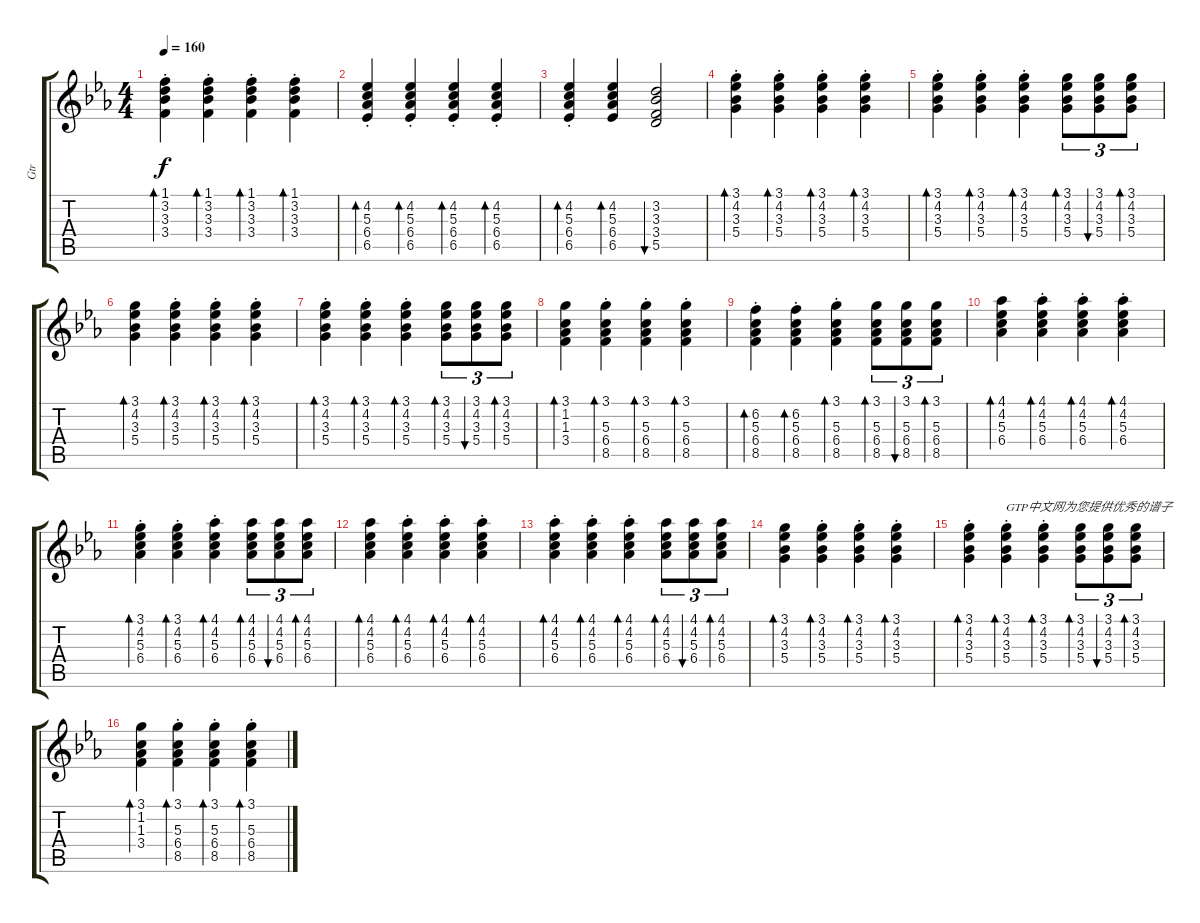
\track ("Gtr" "Gtr") {instrument overdrivenguitar}
\staff {score tabs}
\tuning (E4 B3 G3 D3 A2 E2) {hide}
\ts (4 4)
\tempo 160
\clef g2
\ks eb
(1.1{st} 3.2{st} 3.3{st} 3.4{st}).4{bd 60 dy f} (1.1{st} 3.2{st} 3.3{st} 3.4{st}).4{bd 60} (1.1{st} 3.2{st} 3.3{st} 3.4{st}).4{bd 60} (1.1{st} 3.2{st} 3.3{st} 3.4{st}).4{bd 60} |
(4.2{st} 5.3{st} 6.4{st} 6.5{st}).4{bd 60} (4.2{st} 5.3{st} 6.4{st} 6.5{st}).4{bd 60} (4.2{st} 5.3{st} 6.4{st} 6.5{st}).4{bd 60} (4.2{st} 5.3{st} 6.4{st} 6.5{st}).4{bd 60} |
(4.2{st} 5.3{st} 6.4{st} 6.5{st}).4{bd 60} (4.2 5.3 6.4 6.5).4{bd 60} (3.2 3.3 3.4 5.5).2{bu 60} |
(3.1{st} 4.2{st} 3.3{st} 5.4{st}).4{bd 60} (3.1{st} 4.2{st} 3.3{st} 5.4{st}).4{bd 60} (3.1{st} 4.2{st} 3.3{st} 5.4{st}).4{bd 60} (3.1{st} 4.2{st} 3.3{st} 5.4{st}).4{bd 60} |
(3.1{st} 4.2{st} 3.3{st} 5.4{st}).4{bd 60} (3.1{st} 4.2{st} 3.3{st} 5.4{st}).4{bd 60} (3.1{st} 4.2{st} 3.3{st} 5.4{st}).4{bd 60} (3.1 4.2 3.3 5.4).8{tu (3 2) bd 60} (3.1 4.2 3.3 5.4).8{tu (3 2) bu 60} (3.1 4.2 3.3 5.4).8{tu (3 2) bd 60} |
(3.1 4.2 3.3 5.4).4{bd 60} (3.1{st} 4.2{st} 3.3{st} 5.4{st}).4{bd 60} (3.1{st} 4.2{st} 3.3{st} 5.4{st}).4{bd 60} (3.1{st} 4.2{st} 3.3{st} 5.4{st}).4{bd 60} |
(3.1{st} 4.2{st} 3.3{st} 5.4{st}).4{bd 60} (3.1{st} 4.2{st} 3.3{st} 5.4{st}).4{bd 60} (3.1{st} 4.2{st} 3.3{st} 5.4{st}).4{bd 60} (3.1 4.2 3.3 5.4).8{tu (3 2) bd 60} (3.1 4.2 3.3 5.4).8{tu (3 2) bu 60} (3.1 4.2 3.3 5.4).8{tu (3 2) bd 60} |
(3.1 1.2 1.3 3.4).4{bd 60} (3.1{st} 5.3{st} 6.4{st} 8.5{st}).4{bd 60} (3.1{st} 5.3{st} 6.4{st} 8.5{st}).4{bd 60} (3.1{st} 5.3{st} 6.4{st} 8.5{st}).4{bd 60} |
(6.2{st} 5.3{st} 6.4{st} 8.5{st}).4{bd 60} (6.2{st} 5.3{st} 6.4{st} 8.5{st}).4{bd 60} (3.1{st} 5.3{st} 6.4{st} 8.5{st}).4{bd 60} (3.1 5.3 6.4 8.5).8{tu (3 2) bd 60} (3.1 5.3 6.4 8.5).8{tu (3 2) bu 60} (3.1 5.3 6.4 8.5).8{tu (3 2) bd 60} |
(4.1 4.2 5.3 6.4).4{bd 60} (4.1{st} 4.2{st} 5.3{st} 6.4{st}).4{bd 60} (4.1{st} 4.2{st} 5.3{st} 6.4{st}).4{bd 60} (4.1{st} 4.2{st} 5.3{st} 6.4{st}).4{bd 60} |
(3.1{st} 4.2{st} 5.3{st} 6.4{st}).4{bd 60} (3.1{st} 4.2{st} 5.3{st} 6.4{st}).4{bd 60} (4.1{st} 4.2{st} 5.3{st} 6.4{st}).4{bd 60} (4.1 4.2 5.3 6.4).8{tu (3 2) bd 60} (4.1 4.2 5.3 6.4).8{tu (3 2) bu 60} (4.1 4.2 5.3 6.4).8{tu (3 2) bd 60} |
(4.1 4.2 5.3 6.4).4{bd 60} (4.1{st} 4.2{st} 5.3{st} 6.4{st}).4{bd 60} (4.1{st} 4.2{st} 5.3{st} 6.4{st}).4{bd 60} (4.1{st} 4.2{st} 5.3{st} 6.4{st}).4{bd 60} |
(4.1{st} 4.2{st} 5.3{st} 6.4{st}).4{bd 60} (4.1{st} 4.2{st} 5.3{st} 6.4{st}).4{bd 60} (4.1{st} 4.2{st} 5.3{st} 6.4{st}).4{bd 60} (4.1 4.2 5.3 6.4).8{tu (3 2) bd 60} (4.1 4.2 5.3 6.4).8{tu (3 2) bu 60} (4.1 4.2 5.3 6.4).8{tu (3 2) bd 60} |
(3.1 4.2 3.3 5.4).4{bd 60} (3.1{st} 4.2{st} 3.3{st} 5.4{st}).4{bd 60} (3.1{st} 4.2{st} 3.3{st} 5.4{st}).4{bd 60} (3.1{st} 4.2{st} 3.3{st} 5.4{st}).4{bd 60} |
(3.1{st} 4.2{st} 3.3{st} 5.4{st}).4{bd 60} (3.1{st} 4.2{st} 3.3{st} 5.4{st}).4{bd 60 txt "GTP中文网为您提供优秀的谱子"} (3.1{st} 4.2{st} 3.3{st} 5.4{st}).4{bd 60} (3.1 4.2 3.3 5.4).8{tu (3 2) bd 60} (3.1 4.2 3.3 5.4).8{tu (3 2) bu 60} (3.1 4.2 3.3 5.4).8{tu (3 2) bd 60} |
(3.1 1.2 1.3 3.4).4{bd 60} (3.1{st} 5.3{st} 6.4{st} 8.5{st}).4{bd 60} (3.1{st} 5.3{st} 6.4{st} 8.5{st}).4{bd 60} (3.1{st} 5.3{st} 6.4{st} 8.5{st}).4{bd 60}
